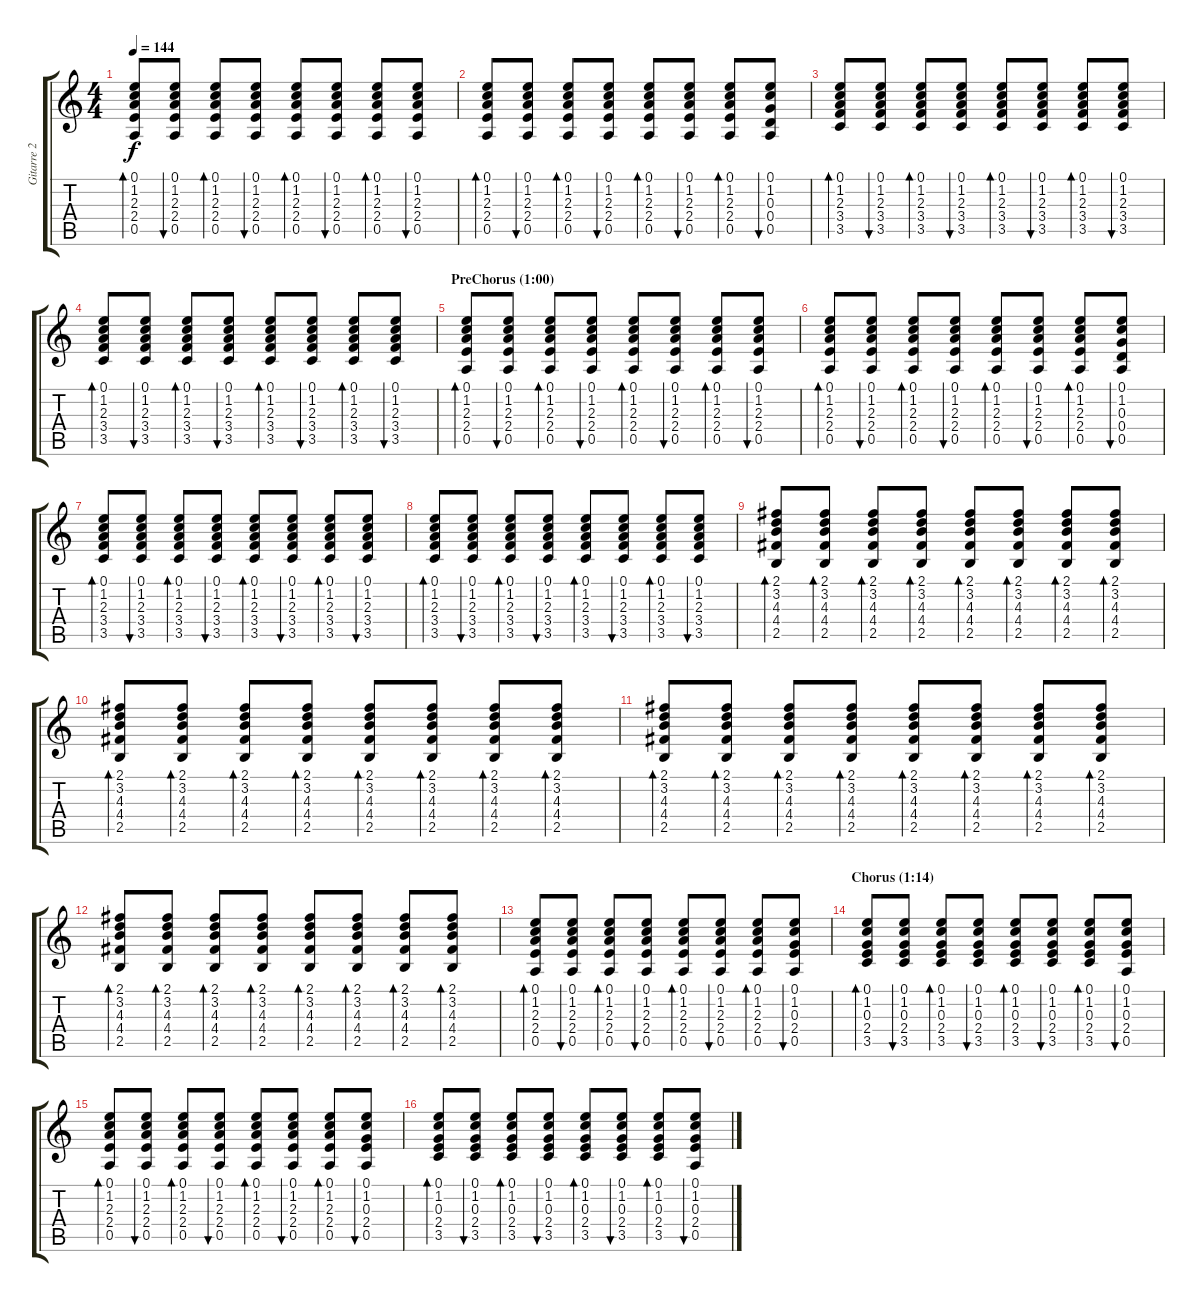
\track ("Gitarre 2" "Gitarre 2") {instrument electricguitarjazz}
\staff {score tabs}
\tuning (E4 B3 G3 D3 A2 E2) {hide}
\ts (4 4)
\tempo 144
\clef g2
\ks c
(0.1 1.2 2.3 2.4 0.5).8{bd 60 dy f} (0.1 1.2 2.3 2.4 0.5).8{bu 60} (0.1 1.2 2.3 2.4 0.5).8{bd 60} (0.1 1.2 2.3 2.4 0.5).8{bu 60} (0.1 1.2 2.3 2.4 0.5).8{bd 60} (0.1 1.2 2.3 2.4 0.5).8{bu 60} (0.1 1.2 2.3 2.4 0.5).8{bd 60} (0.1 1.2 2.3 2.4 0.5).8{bu 60} |
(0.1 1.2 2.3 2.4 0.5).8{bd 60} (0.1 1.2 2.3 2.4 0.5).8{bu 60} (0.1 1.2 2.3 2.4 0.5).8{bd 60} (0.1 1.2 2.3 2.4 0.5).8{bu 60} (0.1 1.2 2.3 2.4 0.5).8{bd 60} (0.1 1.2 2.3 2.4 0.5).8{bu 60} (0.1 1.2 2.3 2.4 0.5).8{bd 60} (0.1 1.2 0.3 0.4 0.5).8{bu 60} |
(0.1 1.2 2.3 3.4 3.5).8{bd 60} (0.1 1.2 2.3 3.4 3.5).8{bu 60} (0.1 1.2 2.3 3.4 3.5).8{bd 60} (0.1 1.2 2.3 3.4 3.5).8{bu 60} (0.1 1.2 2.3 3.4 3.5).8{bd 60} (0.1 1.2 2.3 3.4 3.5).8{bu 60} (0.1 1.2 2.3 3.4 3.5).8{bd 60} (0.1 1.2 2.3 3.4 3.5).8{bu 60} |
(0.1 1.2 2.3 3.4 3.5).8{bd 60} (0.1 1.2 2.3 3.4 3.5).8{bu 60} (0.1 1.2 2.3 3.4 3.5).8{bd 60} (0.1 1.2 2.3 3.4 3.5).8{bu 60} (0.1 1.2 2.3 3.4 3.5).8{bd 60} (0.1 1.2 2.3 3.4 3.5).8{bu 60} (0.1 1.2 2.3 3.4 3.5).8{bd 60} (0.1 1.2 2.3 3.4 3.5).8{bu 60} |
\section ("" "PreChorus (1:00)")
(0.1 1.2 2.3 2.4 0.5).8{bd 60} (0.1 1.2 2.3 2.4 0.5).8{bu 60} (0.1 1.2 2.3 2.4 0.5).8{bd 60} (0.1 1.2 2.3 2.4 0.5).8{bu 60} (0.1 1.2 2.3 2.4 0.5).8{bd 60} (0.1 1.2 2.3 2.4 0.5).8{bu 60} (0.1 1.2 2.3 2.4 0.5).8{bd 60} (0.1 1.2 2.3 2.4 0.5).8{bu 60} |
(0.1 1.2 2.3 2.4 0.5).8{bd 60} (0.1 1.2 2.3 2.4 0.5).8{bu 60} (0.1 1.2 2.3 2.4 0.5).8{bd 60} (0.1 1.2 2.3 2.4 0.5).8{bu 60} (0.1 1.2 2.3 2.4 0.5).8{bd 60} (0.1 1.2 2.3 2.4 0.5).8{bu 60} (0.1 1.2 2.3 2.4 0.5).8{bd 60} (0.1 1.2 0.3 0.4 0.5).8{bu 60} |
(0.1 1.2 2.3 3.4 3.5).8{bd 60} (0.1 1.2 2.3 3.4 3.5).8{bu 60} (0.1 1.2 2.3 3.4 3.5).8{bd 60} (0.1 1.2 2.3 3.4 3.5).8{bu 60} (0.1 1.2 2.3 3.4 3.5).8{bd 60} (0.1 1.2 2.3 3.4 3.5).8{bu 60} (0.1 1.2 2.3 3.4 3.5).8{bd 60} (0.1 1.2 2.3 3.4 3.5).8{bu 60} |
(0.1 1.2 2.3 3.4 3.5).8{bd 60} (0.1 1.2 2.3 3.4 3.5).8{bu 60} (0.1 1.2 2.3 3.4 3.5).8{bd 60} (0.1 1.2 2.3 3.4 3.5).8{bu 60} (0.1 1.2 2.3 3.4 3.5).8{bd 60} (0.1 1.2 2.3 3.4 3.5).8{bu 60} (0.1 1.2 2.3 3.4 3.5).8{bd 60} (0.1 1.2 2.3 3.4 3.5).8{bu 60} |
(2.1 3.2 4.3 4.4 2.5).8{bd 60} (2.1 3.2 4.3 4.4 2.5).8{bd 60} (2.1 3.2 4.3 4.4 2.5).8{bd 60} (2.1 3.2 4.3 4.4 2.5).8{bd 60} (2.1 3.2 4.3 4.4 2.5).8{bd 60} (2.1 3.2 4.3 4.4 2.5).8{bd 60} (2.1 3.2 4.3 4.4 2.5).8{bd 60} (2.1 3.2 4.3 4.4 2.5).8{bd 60} |
(2.1 3.2 4.3 4.4 2.5).8{bd 60} (2.1 3.2 4.3 4.4 2.5).8{bd 60} (2.1 3.2 4.3 4.4 2.5).8{bd 60} (2.1 3.2 4.3 4.4 2.5).8{bd 60} (2.1 3.2 4.3 4.4 2.5).8{bd 60} (2.1 3.2 4.3 4.4 2.5).8{bd 60} (2.1 3.2 4.3 4.4 2.5).8{bd 60} (2.1 3.2 4.3 4.4 2.5).8{bd 60} |
(2.1 3.2 4.3 4.4 2.5).8{bd 60} (2.1 3.2 4.3 4.4 2.5).8{bd 60} (2.1 3.2 4.3 4.4 2.5).8{bd 60} (2.1 3.2 4.3 4.4 2.5).8{bd 60} (2.1 3.2 4.3 4.4 2.5).8{bd 60} (2.1 3.2 4.3 4.4 2.5).8{bd 60} (2.1 3.2 4.3 4.4 2.5).8{bd 60} (2.1 3.2 4.3 4.4 2.5).8{bd 60} |
(2.1 3.2 4.3 4.4 2.5).8{bd 60} (2.1 3.2 4.3 4.4 2.5).8{bd 60} (2.1 3.2 4.3 4.4 2.5).8{bd 60} (2.1 3.2 4.3 4.4 2.5).8{bd 60} (2.1 3.2 4.3 4.4 2.5).8{bd 60} (2.1 3.2 4.3 4.4 2.5).8{bd 60} (2.1 3.2 4.3 4.4 2.5).8{bd 60} (2.1 3.2 4.3 4.4 2.5).8{bd 60} |
(0.1 1.2 2.3 2.4 0.5).8{bd 60} (0.1 1.2 2.3 2.4 0.5).8{bu 60} (0.1 1.2 2.3 2.4 0.5).8{bd 60} (0.1 1.2 2.3 2.4 0.5).8{bu 60} (0.1 1.2 2.3 2.4 0.5).8{bd 60} (0.1 1.2 2.3 2.4 0.5).8{bu 60} (0.1 1.2 2.3 2.4 0.5).8{bd 60} (0.1 1.2 0.3 2.4 0.5).8{bu 60} |
\section ("" "Chorus (1:14)")
(0.1 1.2 0.3 2.4 3.5).8{bd 60} (0.1 1.2 0.3 2.4 3.5).8{bu 60} (0.1 1.2 0.3 2.4 3.5).8{bd 60} (0.1 1.2 0.3 2.4 3.5).8{bu 60} (0.1 1.2 0.3 2.4 3.5).8{bd 60} (0.1 1.2 0.3 2.4 3.5).8{bu 60} (0.1 1.2 0.3 2.4 3.5).8{bd 60} (0.1 1.2 0.3 2.4 0.5).8{bu 60} |
(0.1 1.2 2.3 2.4 0.5).8{bd 60} (0.1 1.2 2.3 2.4 0.5).8{bu 60} (0.1 1.2 2.3 2.4 0.5).8{bd 60} (0.1 1.2 2.3 2.4 0.5).8{bu 60} (0.1 1.2 2.3 2.4 0.5).8{bd 60} (0.1 1.2 2.3 2.4 0.5).8{bu 60} (0.1 1.2 2.3 2.4 0.5).8{bd 60} (0.1 1.2 0.3 2.4 0.5).8{bu 60} |
(0.1 1.2 0.3 2.4 3.5).8{bd 60} (0.1 1.2 0.3 2.4 3.5).8{bu 60} (0.1 1.2 0.3 2.4 3.5).8{bd 60} (0.1 1.2 0.3 2.4 3.5).8{bu 60} (0.1 1.2 0.3 2.4 3.5).8{bd 60} (0.1 1.2 0.3 2.4 3.5).8{bu 60} (0.1 1.2 0.3 2.4 3.5).8{bd 60} (0.1 1.2 0.3 2.4 0.5).8{bu 60}
